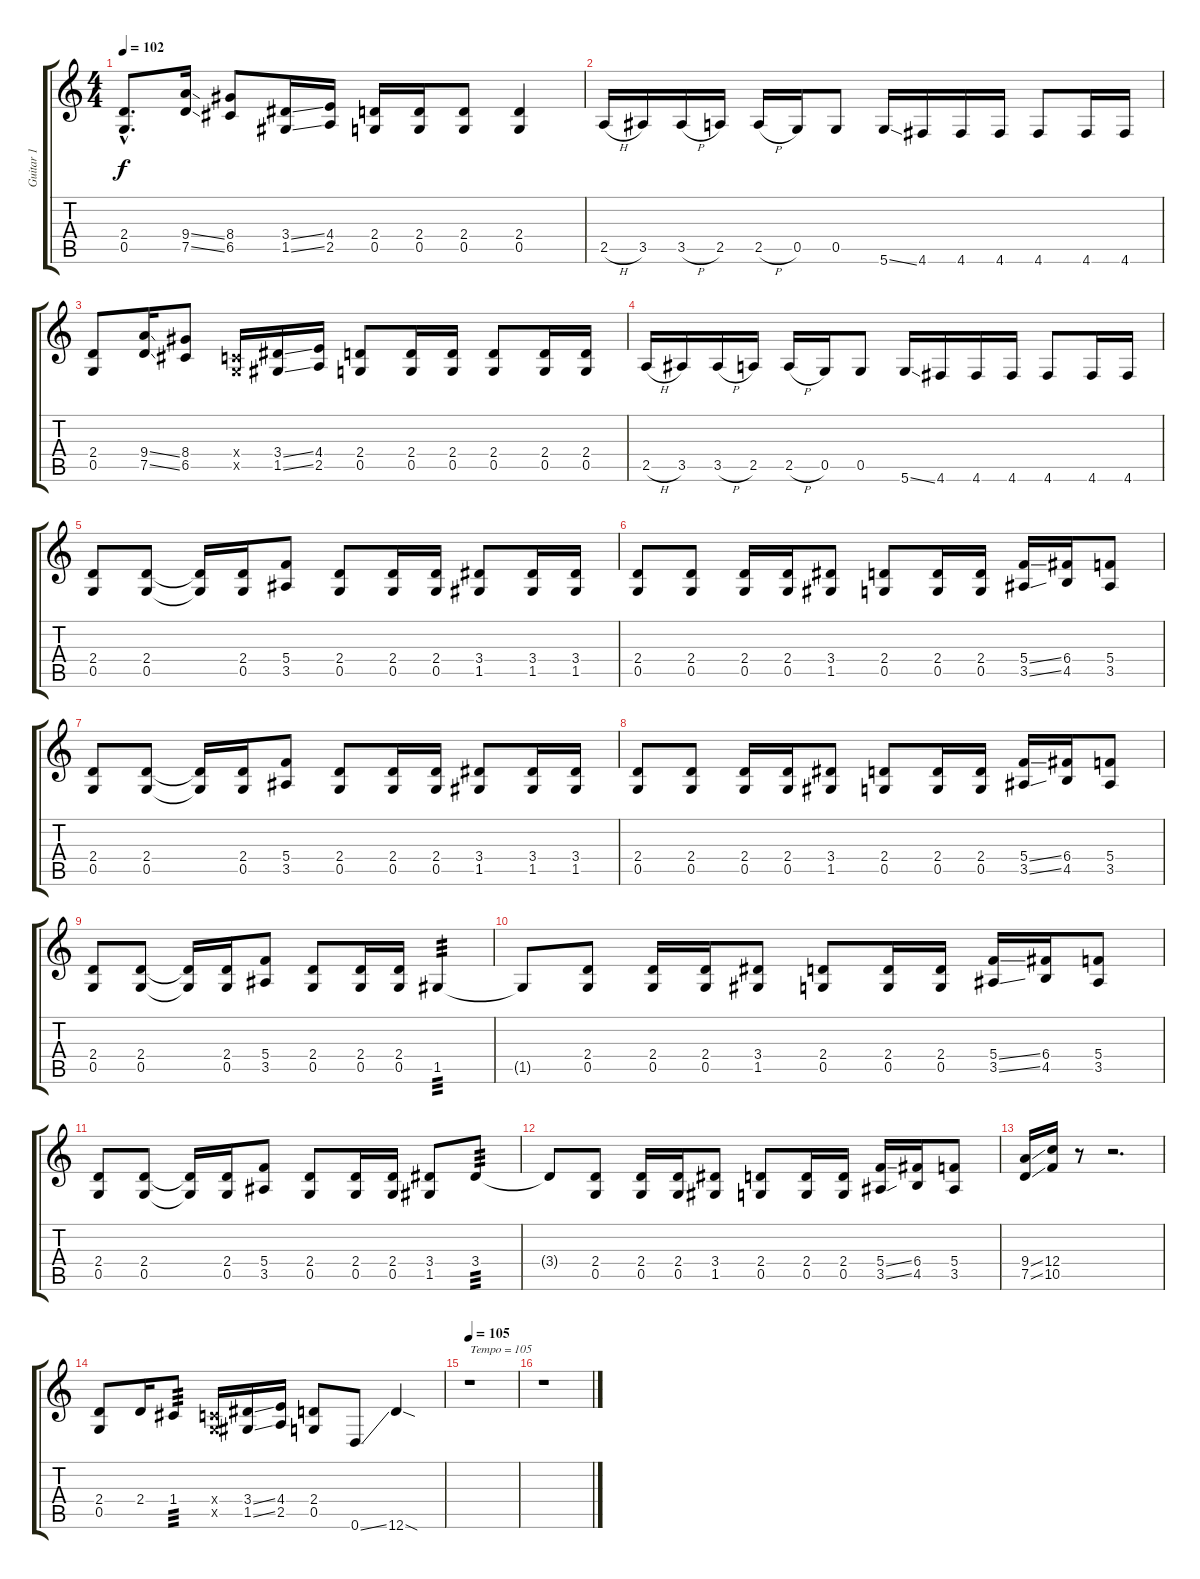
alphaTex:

\track ("Guitar 1" "Guitar 1") {instrument overdrivenguitar}
\staff {score tabs}
\tuning (D4 A3 F3 C3 G2 D2) {hide}
\ts (4 4)
\tempo 102
\clef g2
\ks c
(2.4{hac} 0.5{hac}).8{d dy f} (9.4{ss} 7.5{ss}).16 (8.4 6.5).8 (3.4{ss} 1.5{ss}).16 (4.4 2.5).16 (2.4 0.5).16 (2.4 0.5).16 (2.4 0.5).8 (2.4 0.5).4 |
2.5{h}.16 3.5.16 3.5{h}.16 2.5.16 2.5{h}.16 0.5.16 0.5.8 5.6{ss}.16 4.6.16 4.6.16 4.6.16 4.6.8 4.6.16 4.6.16 |
(2.4 0.5).8 (9.4{ss} 7.5{ss}).16 (8.4 6.5).8 (0.4{x} 0.5{x}).16 (3.4{ss} 1.5{ss}).16 (4.4 2.5).16 (2.4 0.5).8 (2.4 0.5).16 (2.4 0.5).16 (2.4 0.5).8 (2.4 0.5).16 (2.4 0.5).16 |
2.5{h}.16 3.5.16 3.5{h}.16 2.5.16 2.5{h}.16 0.5.16 0.5.8 5.6{ss}.16 4.6.16 4.6.16 4.6.16 4.6.8 4.6.16 4.6.16 |
\section ("" "")
(2.4 0.5).8 (2.4 0.5).8 (2.4{t} 0.5{t}).16 (2.4 0.5).16 (5.4 3.5).8 (2.4 0.5).8 (2.4 0.5).16 (2.4 0.5).16 (3.4 1.5).8 (3.4 1.5).16 (3.4 1.5).16 |
(2.4 0.5).8 (2.4 0.5).8 (2.4 0.5).16 (2.4 0.5).16 (3.4 1.5).8 (2.4 0.5).8 (2.4 0.5).16 (2.4 0.5).16 (5.4{ss} 3.5{ss}).16 (6.4 4.5).16 (5.4 3.5).8 |
(2.4 0.5).8 (2.4 0.5).8 (2.4{t} 0.5{t}).16 (2.4 0.5).16 (5.4 3.5).8 (2.4 0.5).8 (2.4 0.5).16 (2.4 0.5).16 (3.4 1.5).8 (3.4 1.5).16 (3.4 1.5).16 |
(2.4 0.5).8 (2.4 0.5).8 (2.4 0.5).16 (2.4 0.5).16 (3.4 1.5).8 (2.4 0.5).8 (2.4 0.5).16 (2.4 0.5).16 (5.4{ss} 3.5{ss}).16 (6.4 4.5).16 (5.4 3.5).8 |
(2.4 0.5).8 (2.4 0.5).8 (2.4{t} 0.5{t}).16 (2.4 0.5).16 (5.4 3.5).8 (2.4 0.5).8 (2.4 0.5).16 (2.4 0.5).16 1.5.4{tp 3} |
1.5{t}.8 (2.4 0.5).8 (2.4 0.5).16 (2.4 0.5).16 (3.4 1.5).8 (2.4 0.5).8 (2.4 0.5).16 (2.4 0.5).16 (5.4{ss} 3.5{ss}).16 (6.4 4.5).16 (5.4 3.5).8 |
(2.4 0.5).8 (2.4 0.5).8 (2.4{t} 0.5{t}).16 (2.4 0.5).16 (5.4 3.5).8 (2.4 0.5).8 (2.4 0.5).16 (2.4 0.5).16 (3.4 1.5).8 3.4.8{tp 3} |
3.4{t}.8 (2.4 0.5).8 (2.4 0.5).16 (2.4 0.5).16 (3.4 1.5).8 (2.4 0.5).8 (2.4 0.5).16 (2.4 0.5).16 (5.4{ss} 3.5{ss}).16 (6.4 4.5).16 (5.4 3.5).8 |
\section ("" "")
(9.4{ss} 7.5{ss}).16 (12.4 10.5).16 r.8 r.2{d} |
(2.4 0.5).8 2.4.16 1.4.8{tp 3} (0.4{x} 0.5{x}).16 (3.4{ss} 1.5{ss}).16 (4.4 2.5).16 (2.4 0.5).8 0.6{ss}.8 12.6{sod}.4 |
\section ("" "")
\tempo 105
r.1{txt "Tempo = 105"} |
r.1
